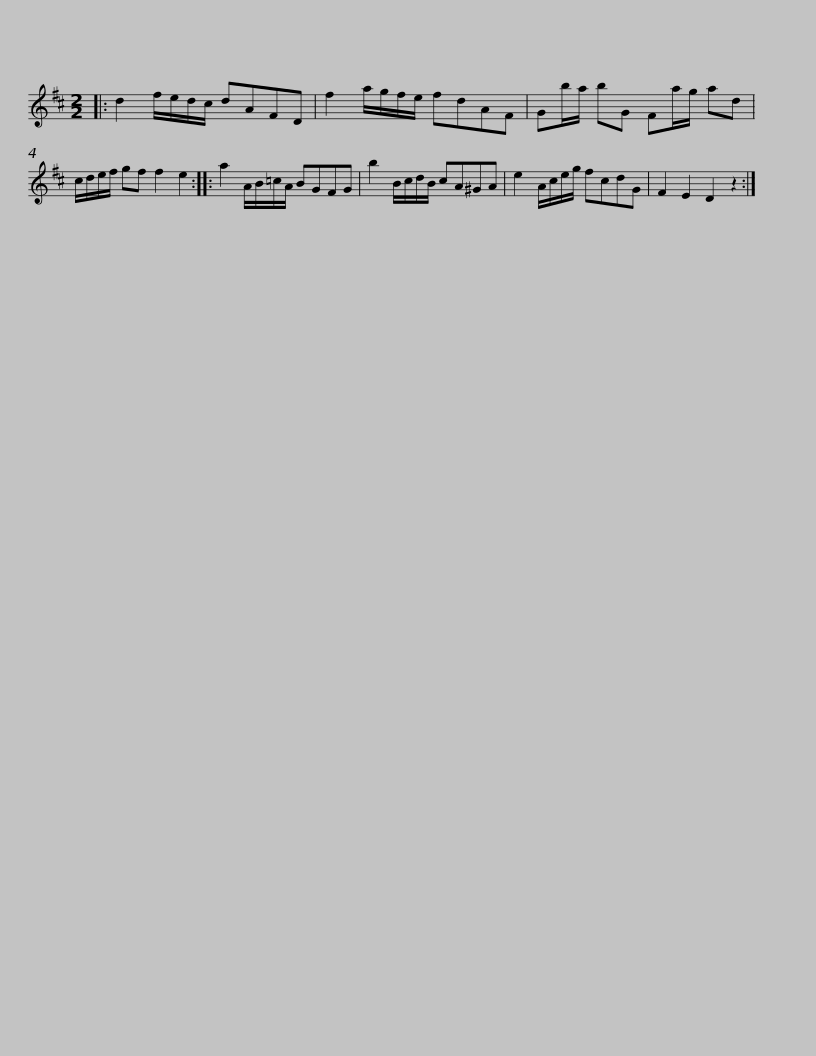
X:1
L:1/8
M:2/2
I:linebreak $
K:D
V:1 treble
V:1
|: d2 f/e/d/c/ dAFD | f2 a/g/f/e/ fdAF | Gb/a/ bG Fa/g/ ad | c/d/e/f/ gf f2 e2 ::$ a2 A/B/=c/A/ BGFG | %5
 b2 B/c/d/B/ cA^GA | e2 A/c/e/g/ fcdG | F2 E2 D2 z2 :| %8
